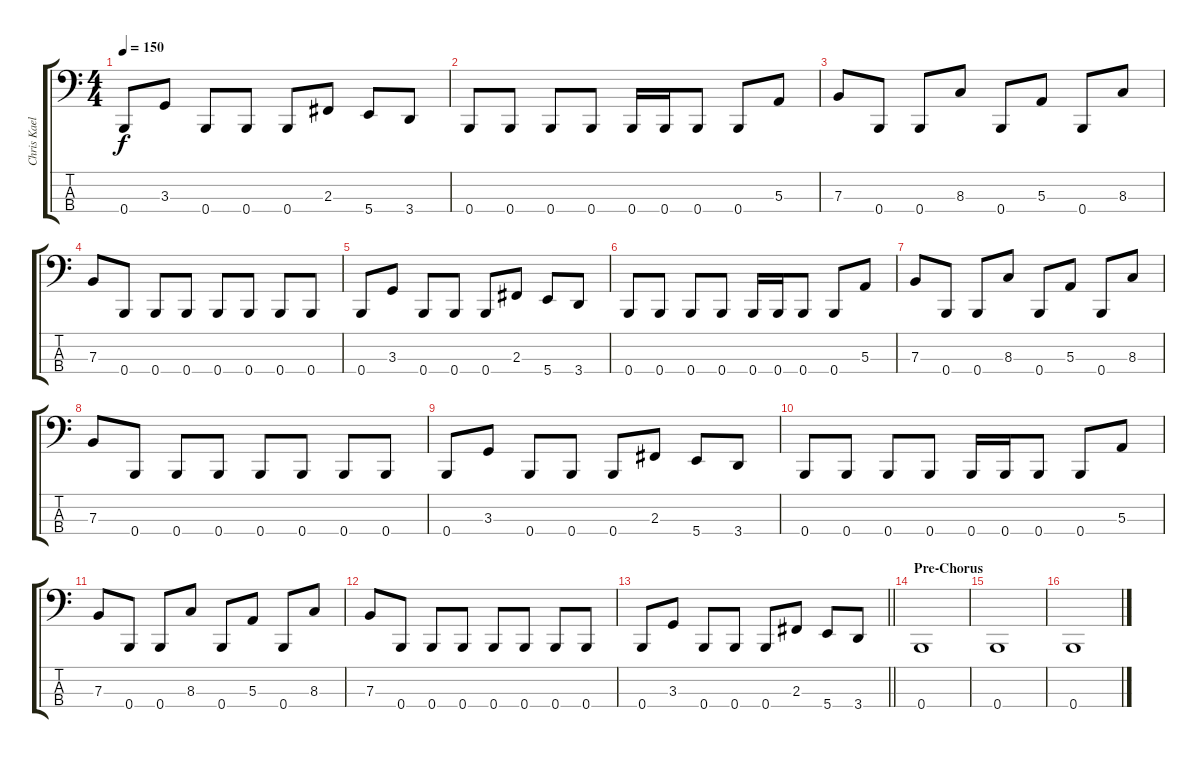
\track ("Chris Kael – Bass Guitar" "Chris Kael") {instrument electricbasspick}
\staff {score tabs}
\tuning (D2 A1 E1 B0) {hide}
\ts (4 4)
\tempo 150
\clef f4
\ks c
0.4.8{dy f} 3.3.8 0.4.8 0.4.8 0.4.8 2.3.8 5.4.8 3.4.8 |
0.4.8 0.4.8 0.4.8 0.4.8 0.4.16 0.4.16 0.4.8 0.4.8 5.3.8 |
7.3.8 0.4.8 0.4.8 8.3.8 0.4.8 5.3.8 0.4.8 8.3.8 |
7.3.8 0.4.8 0.4.8 0.4.8 0.4.8 0.4.8 0.4.8 0.4.8 |
0.4.8 3.3.8 0.4.8 0.4.8 0.4.8 2.3.8 5.4.8 3.4.8 |
0.4.8 0.4.8 0.4.8 0.4.8 0.4.16 0.4.16 0.4.8 0.4.8 5.3.8 |
7.3.8 0.4.8 0.4.8 8.3.8 0.4.8 5.3.8 0.4.8 8.3.8 |
7.3.8 0.4.8 0.4.8 0.4.8 0.4.8 0.4.8 0.4.8 0.4.8 |
0.4.8 3.3.8 0.4.8 0.4.8 0.4.8 2.3.8 5.4.8 3.4.8 |
0.4.8 0.4.8 0.4.8 0.4.8 0.4.16 0.4.16 0.4.8 0.4.8 5.3.8 |
7.3.8 0.4.8 0.4.8 8.3.8 0.4.8 5.3.8 0.4.8 8.3.8 |
7.3.8 0.4.8 0.4.8 0.4.8 0.4.8 0.4.8 0.4.8 0.4.8 |
\barLineRight lightlight
0.4.8 3.3.8 0.4.8 0.4.8 0.4.8 2.3.8 5.4.8 3.4.8 |
\section ("" "Pre-Chorus")
0.4.1 |
0.4.1 |
0.4.1
